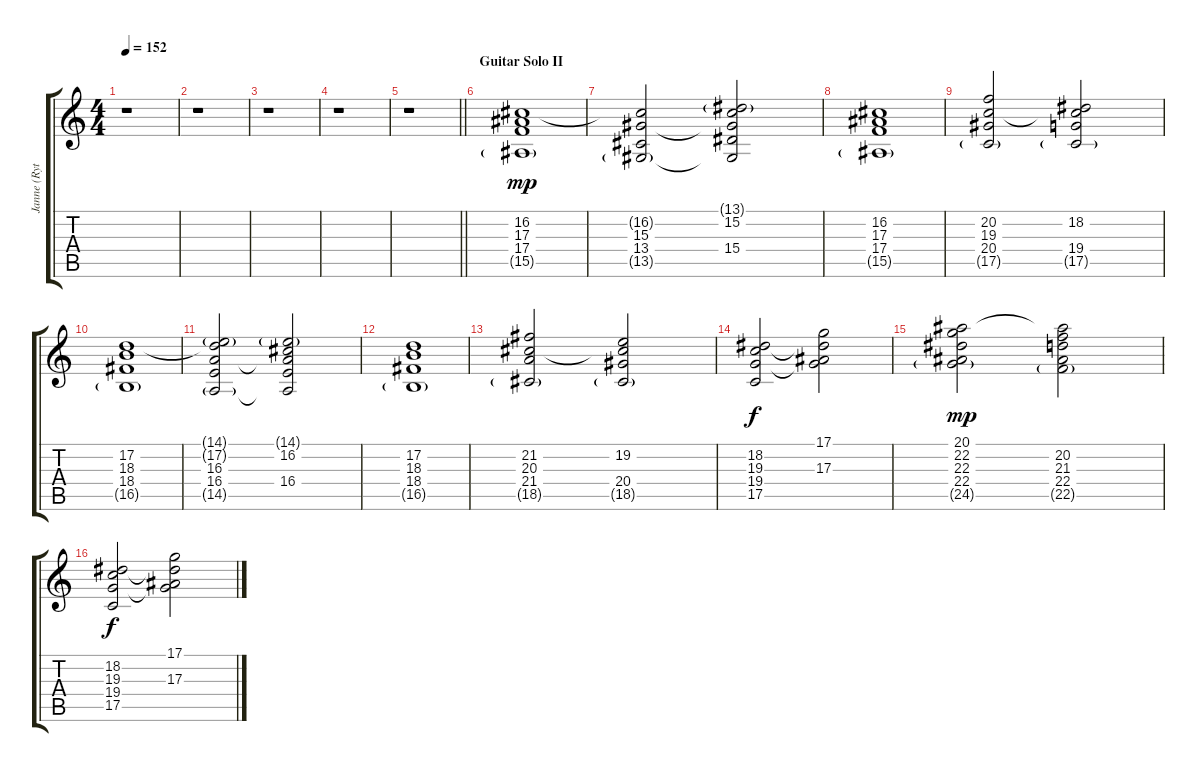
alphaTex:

\track ("Janne (Rythm II)" "Janne (Ryt") {instrument choiraahs}
\staff {score tabs}
\tuning (D4 A3 F3 C3 G2 C2) {hide}
\ts (4 4)
\tempo 152
\clef g2
\ks c
r.1{dy mp} |
r.1 |
r.1 |
r.1 |
\barLineRight lightlight
r.1 |
\section ("" "Guitar Solo II")
(16.2 17.3 17.4 15.5{g}).1{volume 6 balance 8 instrument choiraahs} |
(16.2{t} 15.3 13.4 13.5{g}).2 (13.1{g} 15.2 15.3{t} 15.4 13.5{t}).2 |
(16.2 17.3 17.4 15.5{g}).1 |
(20.2 19.3 20.4 17.5{g}).2 (18.2 19.3{t} 19.4 17.5{g}).2 |
(17.2 18.3 18.4 16.5{g}).1 |
(14.1{g} 17.2{t} 16.3 16.4 14.5{g}).2 (14.1{g} 16.2 16.3{t} 16.4 14.5{t}).2 |
(17.2 18.3 18.4 16.5{g}).1 |
(21.2 20.3 21.4 18.5{g}).2 (19.2 20.3{t} 20.4 18.5{g}).2 |
(18.2 19.3 19.4 17.5).2{dy f} (17.1 18.2{t} 17.3 19.4{t}).2 |
(20.1 22.2 22.3 22.4 24.5{g}).2{dy mp} (20.1{t} 20.2 21.3 22.4 22.5{g}).2 |
(18.2 19.3 19.4 17.5).2{dy f} (17.1 18.2{t} 17.3 19.4{t}).2
